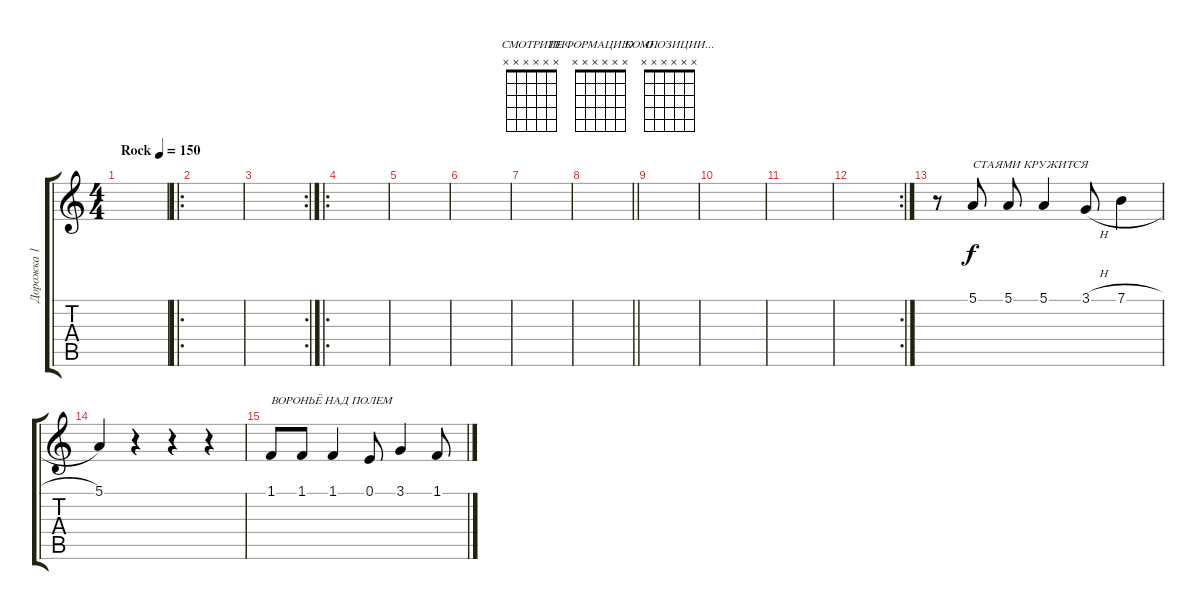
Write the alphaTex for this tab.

\track ("Дорожка 1" "Дорожка 1") {instrument acousticgrandpiano}
\staff {score tabs}
\tuning (E4 B3 G3 D3 A2 E2) {hide}
\chord ("СМОТРИТЕ" x x x x x x)
\chord ("ИНФОРМАЦИЮ    О" x x x x x x)
\chord ("КОМПОЗИЦИИ..." x x x x x x)
\ts (4 4)
\tempo (150 "Rock")
\clef g2
\ks c
|
\ro
|
\rc 2
|
\ro
|
|
|
|
\barLineRight lightlight
|
|
|
|
\rc 2
|
r.8 5.1.8{txt "СТАЯМИ КРУЖИТСЯ"} 5.1.8 5.1.4 3.1{h}.8 7.1{h}.4 |
5.1.4 r.4 r.4 r.4 |
1.1.8{txt "ВОРОНЬЁ НАД ПОЛЕМ"} 1.1.8 1.1.4 0.1.8 3.1.4 1.1.8
